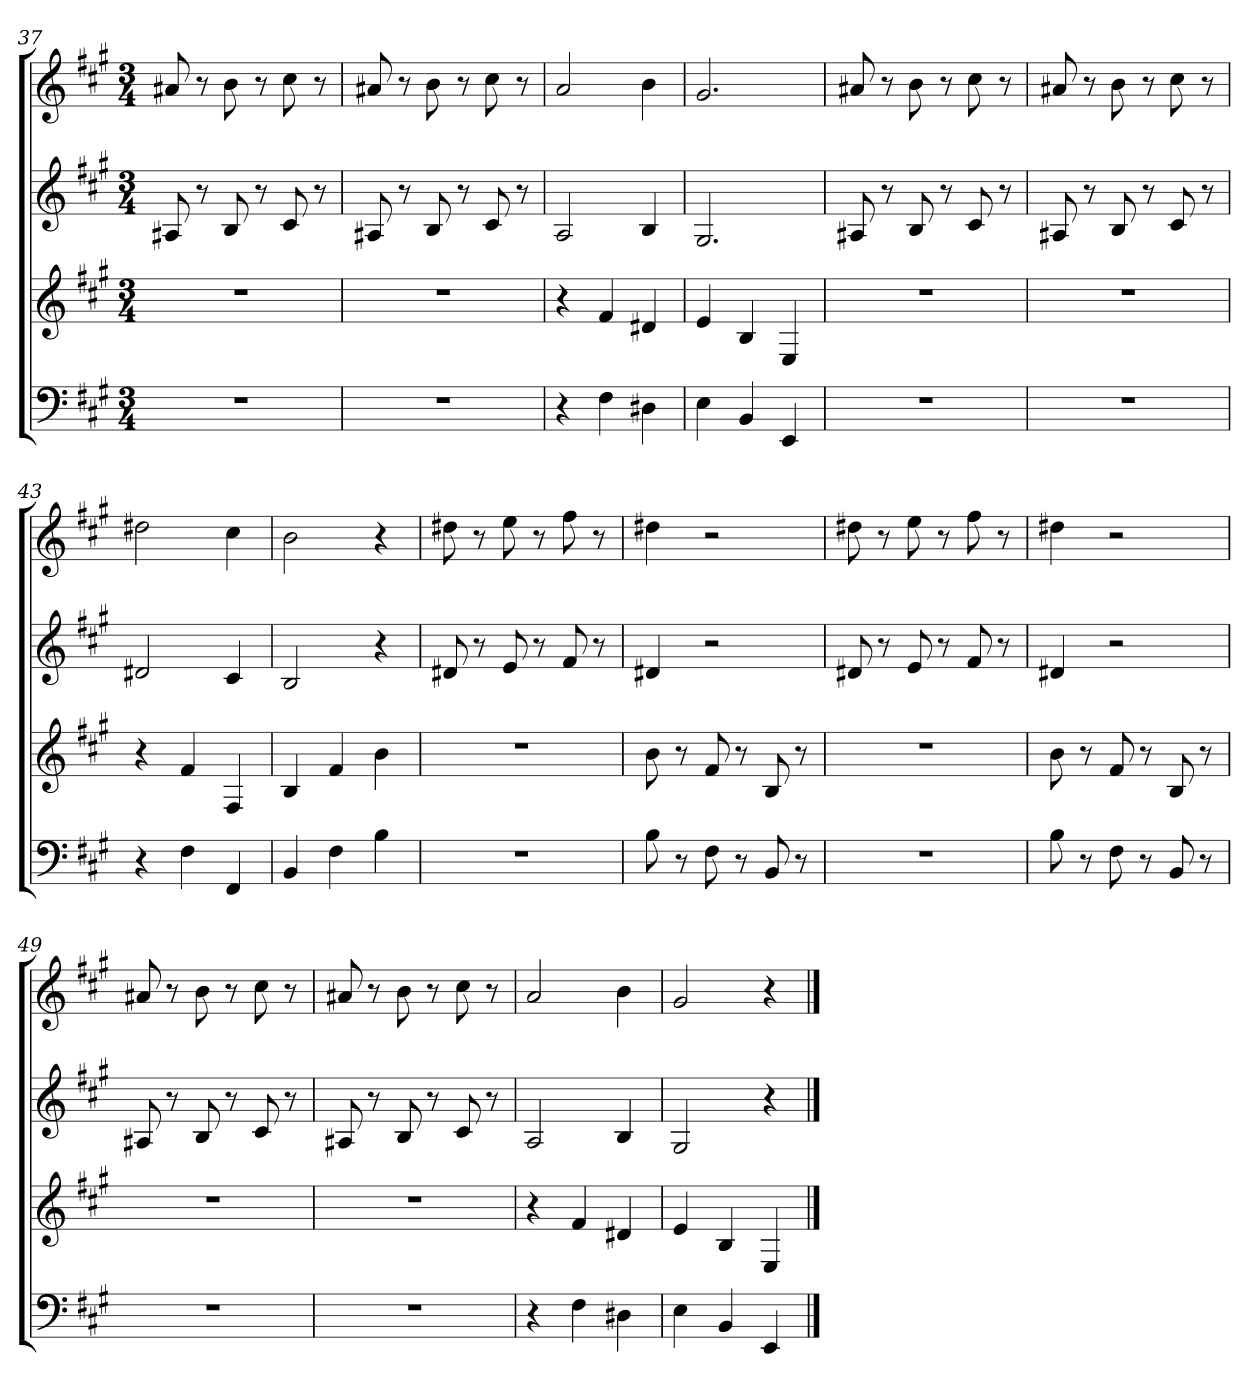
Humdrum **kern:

**kern	**kern	**kern	**kern
*part4	*part3	*part2	*part1
*staff4	*staff3	*staff2	*staff1
*k[f#c#g#]	*k[f#c#g#]	*k[f#c#g#]	*k[f#c#g#]
*A:	*A:	*A:	*A:
*M3/4	*M3/4	*M3/4	*M3/4
=37	=37	=37	=37
2.r	2.r	8A#X	8a#X
.	.	8r	8r
.	.	8B	8b
.	.	8r	8r
.	.	8c#	8cc#
.	.	8r	8r
=38	=38	=38	=38
2.r	2.r	8A#X	8a#X
.	.	8r	8r
.	.	8B	8b
.	.	8r	8r
.	.	8c#	8cc#
.	.	8r	8r
=39	=39	=39	=39
4r	4r	2A	2a
4F#	4f#	.	.
4D#X	4d#X	4B	4b
=40	=40	=40	=40
4E	4e	2.G#	2.g#
4BB	4B	.	.
4EE	4E	.	.
=41	=41	=41	=41
2.r	2.r	8A#X	8a#X
.	.	8r	8r
.	.	8B	8b
.	.	8r	8r
.	.	8c#	8cc#
.	.	8r	8r
=42	=42	=42	=42
2.r	2.r	8A#X	8a#X
.	.	8r	8r
.	.	8B	8b
.	.	8r	8r
.	.	8c#	8cc#
.	.	8r	8r
=43	=43	=43	=43
4r	4r	2d#X	2dd#X
4F#	4f#	.	.
4FF#	4F#	4c#	4cc#
=44	=44	=44	=44
4BB	4B	2B	2b
4F#	4f#	.	.
4B	4b	4r	4r
=45	=45	=45	=45
2.r	2.r	8d#X	8dd#X
.	.	8r	8r
.	.	8e	8ee
.	.	8r	8r
.	.	8f#	8ff#
.	.	8r	8r
=46	=46	=46	=46
8B	8b	4d#X	4dd#X
8r	8r	.	.
8F#	8f#	2r	2r
8r	8r	.	.
8BB	8B	.	.
8r	8r	.	.
=47	=47	=47	=47
2.r	2.r	8d#X	8dd#X
.	.	8r	8r
.	.	8e	8ee
.	.	8r	8r
.	.	8f#	8ff#
.	.	8r	8r
=48	=48	=48	=48
8B	8b	4d#X	4dd#X
8r	8r	.	.
8F#	8f#	2r	2r
8r	8r	.	.
8BB	8B	.	.
8r	8r	.	.
=49	=49	=49	=49
2.r	2.r	8A#X	8a#X
.	.	8r	8r
.	.	8B	8b
.	.	8r	8r
.	.	8c#	8cc#
.	.	8r	8r
=50	=50	=50	=50
2.r	2.r	8A#X	8a#X
.	.	8r	8r
.	.	8B	8b
.	.	8r	8r
.	.	8c#	8cc#
.	.	8r	8r
=51	=51	=51	=51
4r	4r	2A	2a
4F#	4f#	.	.
4D#X	4d#X	4B	4b
=52	=52	=52	=52
4E	4e	2G#	2g#
4BB	4B	.	.
4EE	4E	4r	4r
==	==	==	==
*-	*-	*-	*-
